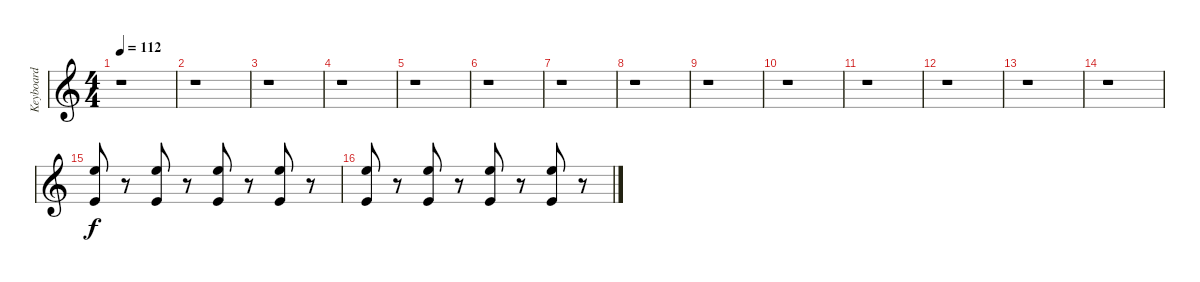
\track ("Keyboard" "Keyboard") {instrument brightacousticpiano}
\staff {score}
\tuning (E4 B3 G3 D3 A2 E2) {hide}
\ts (4 4)
\tempo 112
\clef g2
\ks c
r.1{dy f} |
r.1 |
r.1 |
r.1 |
r.1 |
r.1 |
r.1 |
r.1 |
r.1 |
r.1 |
r.1 |
r.1 |
r.1 |
r.1 |
(12.1 14.4).8 r.8 (12.1 14.4).8 r.8 (12.1 14.4).8 r.8 (12.1 14.4).8 r.8 |
(12.1 14.4).8 r.8 (12.1 14.4).8 r.8 (12.1 14.4).8 r.8 (12.1 14.4).8 r.8
